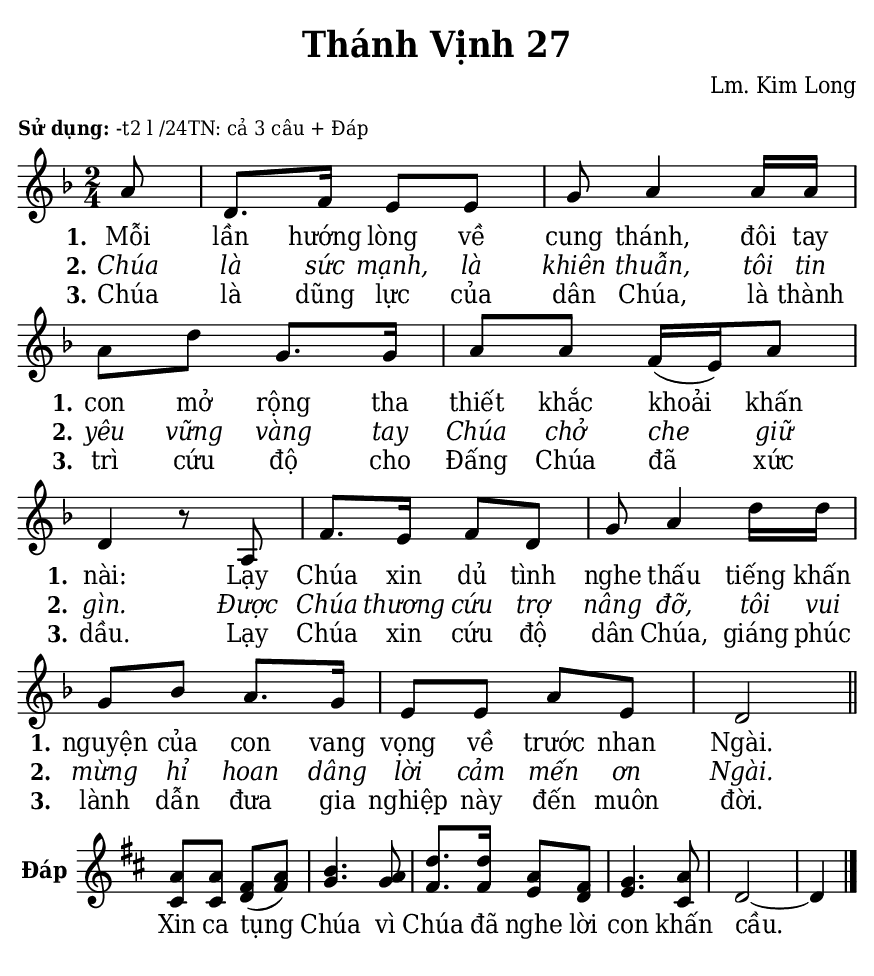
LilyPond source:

% Cài đặt chung
\version "2.22.1"
\include "english.ly"

\header {
  title = "Thánh Vịnh 27"
  composer = "Lm. Kim Long"
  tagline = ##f
}

% mã nguồn cho những chức năng chưa hỗ trợ trong phiên bản lilypond hiện tại
% cung cấp bởi cộng đồng lilypond khi gửi email đến lilypond-user@gnu.org
% Đổi kích thước nốt cho bè phụ
notBePhu =
#(define-music-function (font-size music) (number? ly:music?)
   (for-some-music
     (lambda (m)
       (if (music-is-of-type? m 'rhythmic-event)
           (begin
             (set! (ly:music-property m 'tweaks)
                   (cons `(font-size . ,font-size)
                         (ly:music-property m 'tweaks)))
             #t)
           #f))
     music)
   music)

% in số phiên khúc trên mỗi dòng
#(define (add-grob-definition grob-name grob-entry)
     (set! all-grob-descriptions
           (cons ((@@ (lily) completize-grob-entry)
                  (cons grob-name grob-entry))
                 all-grob-descriptions)))

#(add-grob-definition
    'StanzaNumberSpanner
    `((direction . ,LEFT)
      (font-series . bold)
      (padding . 1.0)
      (side-axis . ,X)
      (stencil . ,ly:text-interface::print)
      (X-offset . ,ly:side-position-interface::x-aligned-side)
      (Y-extent . ,grob::always-Y-extent-from-stencil)
      (meta . ((class . Spanner)
               (interfaces . (font-interface
                              side-position-interface
                              stanza-number-interface
                              text-interface))))))

\layout {
    \context {
      \Global
      \grobdescriptions #all-grob-descriptions
    }
    \context {
      \Score
      \remove Stanza_number_align_engraver
      \consists
        #(lambda (context)
           (let ((texts '())
                 (syllables '()))
             (make-engraver
              (acknowledgers
               ((stanza-number-interface engraver grob source-engraver)
                  (set! texts (cons grob texts)))
               ((lyric-syllable-interface engraver grob source-engraver)
                  (set! syllables (cons grob syllables))))
              ((stop-translation-timestep engraver)
                 (for-each
                  (lambda (text)
                    (for-each
                     (lambda (syllable)
                       (ly:pointer-group-interface::add-grob
                        text
                        'side-support-elements
                        syllable))
                     syllables))
                  texts)
                 (set! syllables '())))))
    }
    \context {
      \Lyrics
      \remove Stanza_number_engraver
      \consists
        #(lambda (context)
           (let ((text #f)
                 (last-stanza #f))
             (make-engraver
              ((process-music engraver)
                 (let ((stanza (ly:context-property context 'stanza #f)))
                   (if (and stanza (not (equal? stanza last-stanza)))
                       (let ((column (ly:context-property context
'currentCommandColumn)))
                         (set! last-stanza stanza)
                         (if text
                             (ly:spanner-set-bound! text RIGHT column))
                         (set! text (ly:engraver-make-grob engraver
'StanzaNumberSpanner '()))
                         (ly:grob-set-property! text 'text stanza)
                         (ly:spanner-set-bound! text LEFT column)))))
              ((finalize engraver)
                 (if text
                     (let ((column (ly:context-property context
'currentCommandColumn)))
                       (ly:spanner-set-bound! text RIGHT column)))))))
      \override StanzaNumberSpanner.horizon-padding = 10000
    }
}

stanzaReminderOff =
  \temporary \override StanzaNumberSpanner.after-line-breaking =
     #(lambda (grob)
        ;; Can be replaced with (not (first-broken-spanner? grob)) in 2.23.
        (if (let ((siblings (ly:spanner-broken-into (ly:grob-original grob))))
              (and (pair? siblings)
                   (not (eq? grob (car siblings)))))
            (ly:grob-suicide! grob)))

stanzaReminderOn = \undo \stanzaReminderOff
% kết thúc mã nguồn

% Nhạc
nhacPhanMot = \relative c'' {
  \key f \major
  \time 2/4
  \partial 8 a8 |
  d,8. f16 e8 e |
  g a4 a16 a |
  a8 d g,8. g16 |
  a8 a f16 (e) a8 |
  d,4 r8 a |
  f'8. e16 f8 d |
  g a4 d16 d |
  g,8 bf a8. g16 |
  e8 e a e |
  d2 \bar "||"
}

nhacPhanHai = \relative c'' {
  \key d \major
  \time 2/4
  <<
    {
      a8 a fs (a) |
      b4. a8 |
      d8. d16 a8 fs |
      g4. a8
    }
    {
      cs,8 cs d (fs) |
      g4. g8 |
      fs8. fs16 e8 d |
      e4. cs8
    }
  >>
  d2 ~ |
  d4 \bar "|."
}

% Lời
loiPhanMot = \lyricmode {
  <<
    {
      \set stanza = "1."
      Mỗi lần hướng lòng về cung thánh,
      đôi tay con mở rộng tha thiết khắc khoải khấn nài:
      Lạy Chúa xin dủ tình nghe thấu
      tiếng khấn nguyện của con vang vọng về trước nhan Ngài.
    }
    \new Lyrics {
	    \set associatedVoice = "beSop"
	    \set stanza = "2."
      \override Lyrics.LyricText.font-shape = #'italic
      Chúa là sức mạnh, là khiên thuẫn,
      tôi tin yêu vững vàng tay Chúa chở che giữ gìn.
      Được Chúa thương cứu trợ nâng đỡ,
      tôi vui mừng hỉ hoan dâng lời cảm mến ơn Ngài.
    }
    \new Lyrics {
	    \set associatedVoice = "beSop"
	    \set stanza = "3."
      Chúa là dũng lực của dân Chúa,
      là thành trì cứu độ cho Đấng Chúa đã xức dầu.
      Lạy Chúa xin cứu độ dân Chúa,
      giáng phúc lành dẫn đưa gia nghiệp này đến muôn đời.
    }
  >>
}

loiPhanHai = \lyricmode {
  Xin ca tụng Chúa vì Chúa đã nghe lời con khấn cầu.
}

% Dàn trang
\paper {
  #(set-paper-size "a5")
  top-margin = 3\mm
  bottom-margin = 3\mm
  left-margin = 3\mm
  right-margin = 3\mm
  indent = #0
  #(define fonts
	 (make-pango-font-tree "Deja Vu Serif Condensed"
	 		       "Deja Vu Serif Condensed"
			       "Deja Vu Serif Condensed"
			       (/ 20 20)))
  print-page-number = ##f
}

\markup {
  \vspace #1
  %\fill-line {
    \column {
      \left-align {
        \line { \bold \small "Sử dụng:" }
      }
    }
    \column {
      \left-align {
        \line { \small "-t2 l /24TN: cả 3 câu + Đáp" }
      }
    }
  %}
}

\score {
  <<
    \new Staff <<
        \clef treble
        \new Voice = beSop {
          \nhacPhanMot
        }
      \new Lyrics \lyricsto beSop \loiPhanMot
    >>
  >>
  \layout {
    \override Lyrics.LyricSpace.minimum-distance = #0.5
    \override Score.BarNumber.break-visibility = ##(#f #f #f)
    \override Score.SpacingSpanner.uniform-stretching = ##t
    ragged-last = ##f
  }
}

\score {
  <<
    \new Staff \with {
      %\consists "Merge_rests_engraver"
      \remove "Time_signature_engraver"
      instrumentName = \markup { \bold "Đáp" }} <<
        \clef treble
        \new Voice = beSop {
          \nhacPhanHai
        }
      \new Lyrics \lyricsto beSop \loiPhanHai
    >>
  >>
  \layout {
    indent = 10
    \override Lyrics.LyricSpace.minimum-distance = #0.6
    \override Score.BarNumber.break-visibility = ##(#f #f #f)
    \override Score.SpacingSpanner.uniform-stretching = ##t
    ragged-last = ##f
  }
}